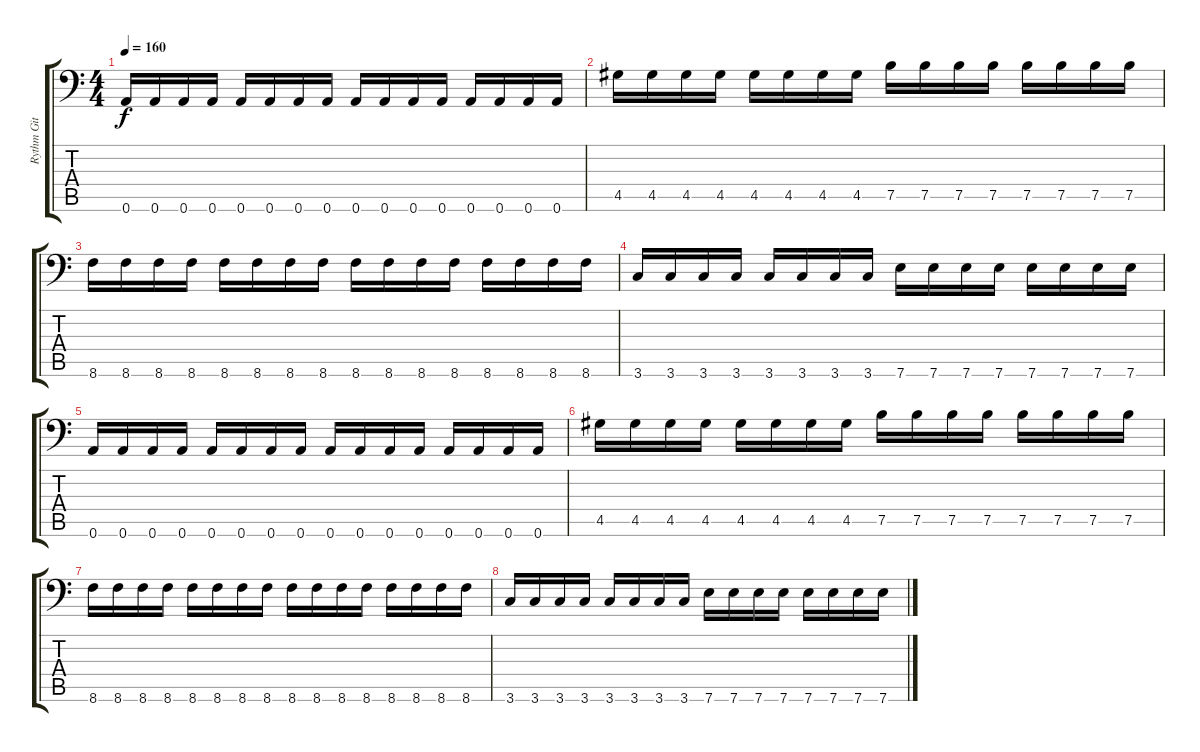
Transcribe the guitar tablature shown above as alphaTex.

\track ("Rythm Git 2" "Rythm Git ") {instrument distortionguitar}
\staff {score tabs}
\tuning (B3 Gb3 D3 A2 E2 A1) {hide}
\ts (4 4)
\tempo 160
\clef f4
\ks c
0.6.16{dy f} 0.6.16 0.6.16 0.6.16 0.6.16 0.6.16 0.6.16 0.6.16 0.6.16 0.6.16 0.6.16 0.6.16 0.6.16 0.6.16 0.6.16 0.6.16 |
4.5.16 4.5.16 4.5.16 4.5.16 4.5.16 4.5.16 4.5.16 4.5.16 7.5.16 7.5.16 7.5.16 7.5.16 7.5.16 7.5.16 7.5.16 7.5.16 |
8.6.16 8.6.16 8.6.16 8.6.16 8.6.16 8.6.16 8.6.16 8.6.16 8.6.16 8.6.16 8.6.16 8.6.16 8.6.16 8.6.16 8.6.16 8.6.16 |
3.6.16 3.6.16 3.6.16 3.6.16 3.6.16 3.6.16 3.6.16 3.6.16 7.6.16 7.6.16 7.6.16 7.6.16 7.6.16 7.6.16 7.6.16 7.6.16 |
0.6.16 0.6.16 0.6.16 0.6.16 0.6.16 0.6.16 0.6.16 0.6.16 0.6.16 0.6.16 0.6.16 0.6.16 0.6.16 0.6.16 0.6.16 0.6.16 |
4.5.16 4.5.16 4.5.16 4.5.16 4.5.16 4.5.16 4.5.16 4.5.16 7.5.16 7.5.16 7.5.16 7.5.16 7.5.16 7.5.16 7.5.16 7.5.16 |
8.6.16 8.6.16 8.6.16 8.6.16 8.6.16 8.6.16 8.6.16 8.6.16 8.6.16 8.6.16 8.6.16 8.6.16 8.6.16 8.6.16 8.6.16 8.6.16 |
3.6.16 3.6.16 3.6.16 3.6.16 3.6.16 3.6.16 3.6.16 3.6.16 7.6.16 7.6.16 7.6.16 7.6.16 7.6.16 7.6.16 7.6.16 7.6.16
